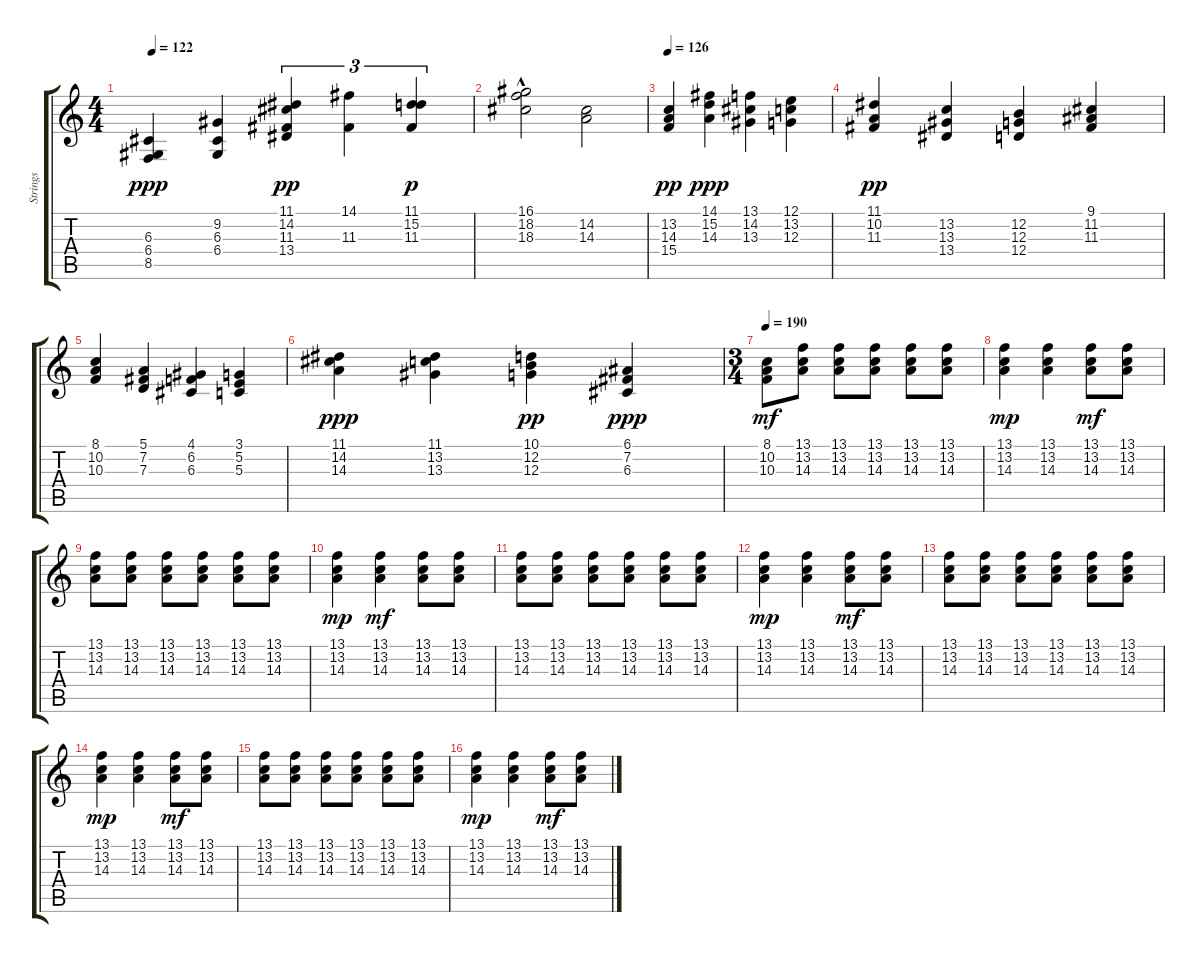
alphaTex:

\track ("Strings " "Strings ") {instrument stringensemble1}
\staff {score tabs}
\tuning (E4 B3 G3 D3 A2 E2) {hide}
\ts (4 4)
\tempo 122
\clef g2
\ks c
(6.3 6.4 8.5).4{dy ppp} (9.2 6.3 6.4).4 (11.1 14.2 11.3 13.4).4{tu (3 2) dy pp} (14.1 11.3).4{tu (3 2)} (11.1 15.2 11.3).4{tu (3 2) dy p} |
(16.1{hac} 18.2 18.3).2 (14.2 14.3).2 |
\tempo 126
(13.2 14.3 15.4).4{dy pp} (14.1 15.2 14.3).4{dy ppp} (13.1 14.2 13.3).4 (12.1 13.2 12.3).4 |
(11.1 10.2 11.3).4{dy pp} (13.2 13.3 13.4).4 (12.2 12.3 12.4).4 (9.1 11.2 11.3).4 |
(8.1 10.2 10.3).4 (5.1 7.2 7.3).4 (4.1 6.2 6.3).4 (3.1 5.2 5.3).4 |
(11.1 14.2 14.3).4{dy ppp} (11.1 13.2 13.3).4 (10.1 12.2 12.3).4{dy pp} (6.1 7.2 6.3).4{dy ppp} |
\ts (3 4)
\tempo 190
(8.1 10.2 10.3).8{dy mf} (13.1 13.2 14.3).8 (13.1 13.2 14.3).8 (13.1 13.2 14.3).8 (13.1 13.2 14.3).8 (13.1 13.2 14.3).8 |
(13.1 13.2 14.3).4{dy mp} (13.1 13.2 14.3).4 (13.1 13.2 14.3).8{dy mf} (13.1 13.2 14.3).8 |
(13.1 13.2 14.3).8 (13.1 13.2 14.3).8 (13.1 13.2 14.3).8 (13.1 13.2 14.3).8 (13.1 13.2 14.3).8 (13.1 13.2 14.3).8 |
(13.1 13.2 14.3).4{dy mp} (13.1 13.2 14.3).4{dy mf} (13.1 13.2 14.3).8 (13.1 13.2 14.3).8 |
(13.1 13.2 14.3).8 (13.1 13.2 14.3).8 (13.1 13.2 14.3).8 (13.1 13.2 14.3).8 (13.1 13.2 14.3).8 (13.1 13.2 14.3).8 |
(13.1 13.2 14.3).4{dy mp} (13.1 13.2 14.3).4 (13.1 13.2 14.3).8{dy mf} (13.1 13.2 14.3).8 |
(13.1 13.2 14.3).8 (13.1 13.2 14.3).8 (13.1 13.2 14.3).8 (13.1 13.2 14.3).8 (13.1 13.2 14.3).8 (13.1 13.2 14.3).8 |
(13.1 13.2 14.3).4{dy mp} (13.1 13.2 14.3).4 (13.1 13.2 14.3).8{dy mf} (13.1 13.2 14.3).8 |
(13.1 13.2 14.3).8 (13.1 13.2 14.3).8 (13.1 13.2 14.3).8 (13.1 13.2 14.3).8 (13.1 13.2 14.3).8 (13.1 13.2 14.3).8 |
(13.1 13.2 14.3).4{dy mp} (13.1 13.2 14.3).4 (13.1 13.2 14.3).8{dy mf} (13.1 13.2 14.3).8
